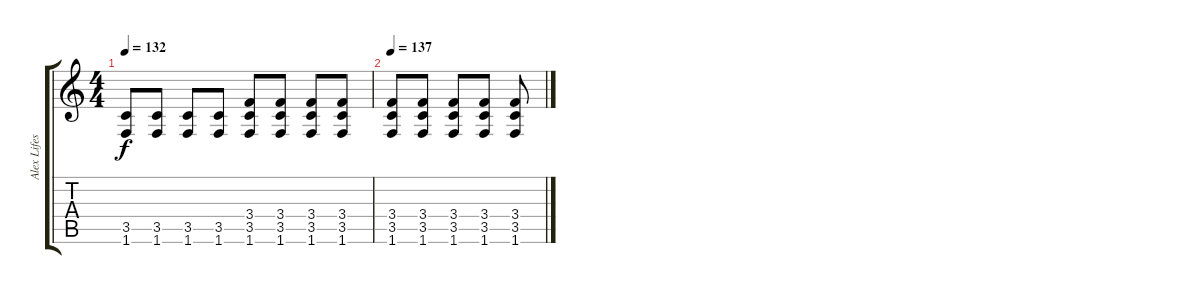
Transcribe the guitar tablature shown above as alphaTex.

\track ("Alex Lifeson, Guitarra" "Alex Lifes") {instrument electricguitarmuted}
\staff {score tabs}
\tuning (E4 B3 G3 D3 A2 E2) {hide}
\ts (4 4)
\tempo 132
\clef g2
\ks c
(3.5 1.6).8{dy f volume 11 instrument electricguitarmuted} (3.5 1.6).8 (3.5 1.6).8 (3.5 1.6).8 (3.4 3.5 1.6).8 (3.4 3.5 1.6).8 (3.4 3.5 1.6).8 (3.4 3.5 1.6).8 |
\tempo 137
(3.4 3.5 1.6).8 (3.4 3.5 1.6).8 (3.4 3.5 1.6).8 (3.4 3.5 1.6).8 (3.4 3.5 1.6).8
